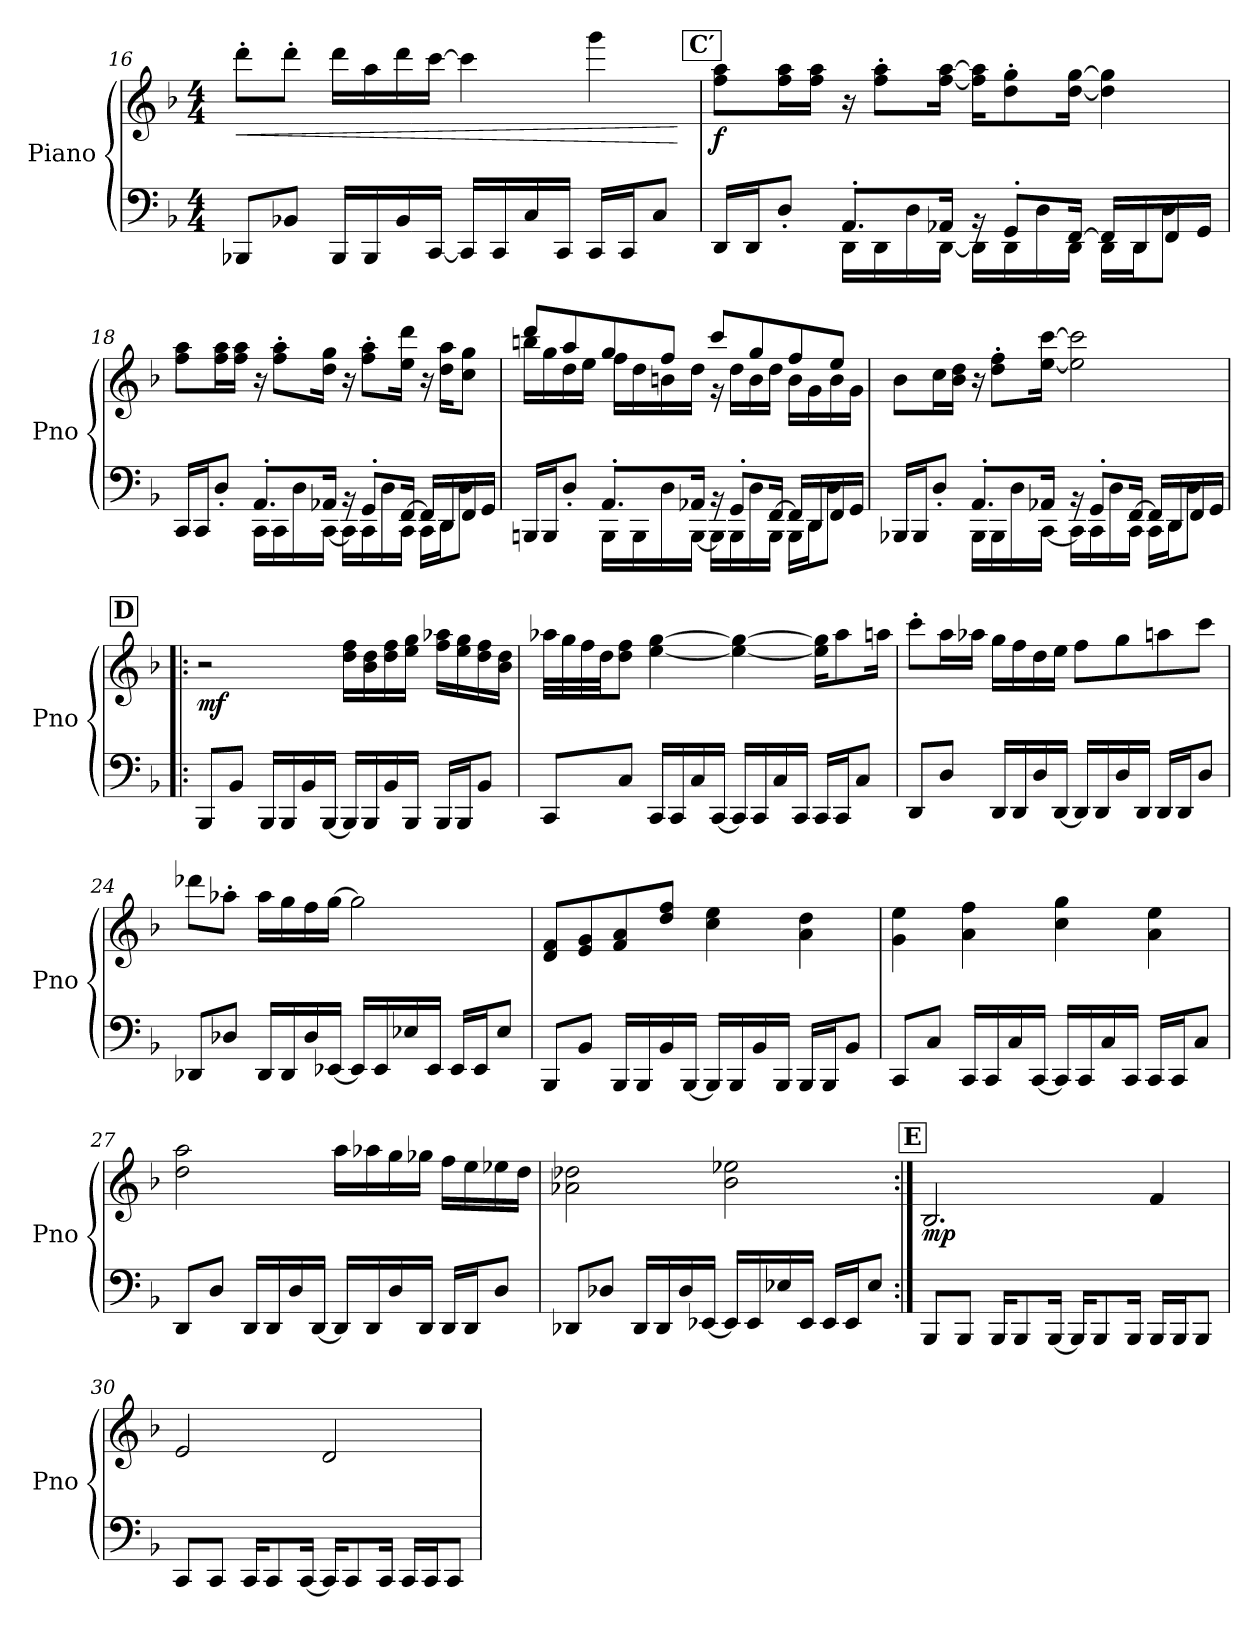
**kern	**kern	**dynam
*part1	*part1	*part1
*staff2	*staff1	*staff1/2
*I"Piano	*	*
*I'Pno	*	*
*clefF4	*clefG2	*
*k[b-]	*k[b-]	*
*M4/4	*M4/4	*
=16	=16	=16
!	!	!LO:HP:b
8BBB-X/L	8ddd'\L	<
8BB-X/J	8ddd'\J	.
16BBB-/LL	16ddd\LL	.
16BBB-/	16aa\	.
16BB-/	16ddd\	.
[16CC/JJ	[16ccc\JJ	.
16CC/LL]	4ccc\]	.
16CC/	.	.
16C/	.	.
16CC/JJ	.	.
16CC/LL	4ggg\	.
16CC/J	.	.
8C/J	.	.
.	.	[
!!LO:LB:g=z
!!LO:REH:place=s1:a:B:fs=14:t=C′
=17	=17	=17
*^	*	*
!	!	!	!LO:DY:b
16DD/LL	4ryy	8ff\ 8aa\L	f
16DD/J	.	.	.
8D'/J	.	16ff\ 16aa\L	.
.	.	16ff\ 16aa\JJ	.
8.AA'/L	16DD\LL	16r	.
.	16DD\	8ff\' 8aa\'L	.
.	16D\	.	.
16AA-X/Jk	[16DD\JJ	[16ff\ [16aa\Jk	.
16rBB	16DD\LL]	16ff\] 16aa\]KL	.
8GG'/L	16DD\	8dd\' 8gg\'	.
.	16D\	.	.
[16FF/Jk	16DD\JJ	[16dd\ [16gg\Jk	.
16FF/LL]	16DD\LL	4dd\] 4gg\]	.
16DD/	16DD\J	.	.
16FF/	8D\J	.	.
16GG/JJ	.	.	.
=18	=18	=18	=18
16CC/LL	4ryy	8ff\ 8aa\L	.
16CC/J	.	.	.
8D'/J	.	16ff\ 16aa\L	.
.	.	16ff\ 16aa\JJ	.
8.AA'/L	16CC\LL	16r	.
.	16CC\	8ff\' 8aa\'L	.
.	16D\	.	.
16AA-X/Jk	[16CC\JJ	16dd\ 16gg\Jk	.
16rBB	16CC\LL]	16r	.
8GG'/L	16CC\	8ff\' 8aa\'L	.
.	16D\	.	.
[16FF/Jk	16CC\JJ	16ee\ 16ddd\Jk	.
16FF/LL]	16CC\LL	16r	.
16DD/	16DD\J	16dd\ 16aa\KL	.
16FF/	8D\J	8cc\ 8gg\J	.
16GG/JJ	.	.	.
!!LO:PB:g=z
=19	=19	=19	=19
*	*	*^	*
16BBBn/LL	4ryy	8ddd/L	16bbn\LL	.
16BBB/J	.	.	16gg\	.
8D'/J	.	8aa/	16dd\	.
.	.	.	16ee\JJ	.
8.AA'/L	16BBB\LL	8gg/	16ff\LL	.
.	16BBB\	.	16dd\	.
.	16D\	8ff/J	16bn\	.
16AA-X/Jk	[16BBB\JJ	.	16dd\JJ	.
16rBB	16BBB\LL]	8ccc/L	16r	.
8GG'/L	16BBB\	.	16dd\LL	.
.	16D\	8gg/	16b\	.
[16FF/Jk	16BBB\JJ	.	16dd\JJ	.
16FF/LL]	16BBB\LL	8ff/	16b\LL	.
16DD/	16DD\J	.	16g\	.
16FF/	8D\J	8ee/J	16b\	.
16GG/JJ	.	.	16g\JJ	.
*	*	*v	*v	*
=20	=20	=20	=20
16BBB-X/LL	4ryy	8b-\L	.
16BBB-/J	.	.	.
8D'/J	.	16cc\L	.
.	.	16b-\ 16dd\JJ	.
8.AA'/L	16BBB-\LL	16r	.
.	16BBB-\	8dd\' 8ff\'L	.
.	16D\	.	.
16AA-X/Jk	[16CC\JJ	[16ee\ [16ccc\Jk	.
16rBB	16CC\LL]	2ee\] 2ccc\]	.
8GG'/L	16CC\	.	.
.	16D\	.	.
[16FF/Jk	16CC\JJ	.	.
16FF/LL]	16CC\LL	.	.
16DD/	16DD\J	.	.
16FF/	8D\J	.	.
16GG/JJ	.	.	.
*v	*v	*	*
!!LO:LB:g=z
!!LO:REH:place=s1:a:B:fs=14:t=D
=21!|:	=21!|:	=21!|:
!	!	!LO:DY:b
8BBB-/L	2r	mf
8BB-/J	.	.
16BBB-/LL	.	.
16BBB-/	.	.
16BB-/	.	.
[16BBB-/JJ	.	.
16BBB-/LL]	16dd\ 16ff\LL	.
16BBB-/	16b-\ 16dd\	.
16BB-/	16dd\ 16ff\	.
16BBB-/JJ	16ee\ 16gg\JJ	.
16BBB-/LL	16ff\ 16aa-X\LL	.
16BBB-/J	16ee\ 16gg\	.
8BB-/J	16dd\ 16ff\	.
.	16b-\ 16dd\JJ	.
=22	=22	=22
8CC/L	32aa-X\LLL	.
.	32gg\	.
.	32ff\	.
.	32dd\JJ	.
8C/J	8dd\ 8ff\J	.
16CC/LL	[4ee\ [4gg\	.
16CC/	.	.
16C/	.	.
[16CC/JJ	.	.
16CC/LL]	4ee\_ 4gg\_	.
16CC/	.	.
16C/	.	.
16CC/JJ	.	.
16CC/LL	16ee\] 16gg\]KL	.
16CC/J	8aa-\	.
8C/J	.	.
.	16aan\Jk	.
!!LO:LB:g=z
=23	=23	=23
8DD/L	8ccc'\L	.
8D/J	16aa\L	.
.	16aa-X\JJ	.
16DD/LL	16gg\LL	.
16DD/	16ff\	.
16D/	16dd\	.
[16DD/JJ	16ee\JJ	.
16DD/LL]	8ff\L	.
16DD/	.	.
16D/	8gg\	.
16DD/JJ	.	.
16DD/LL	8aan\	.
16DD/J	.	.
8D/J	8ccc\J	.
=24	=24	=24
8DD-X/L	8ddd-X\L	.
8D-X/J	8aa-X'\J	.
16DD-/LL	16aa-\LL	.
16DD-/	16gg\	.
16D-/	16ff\	.
[16EE-X/JJ	[16gg\JJ	.
16EE-/LL]	2gg\]	.
16EE-/	.	.
16E-X/	.	.
16EE-/JJ	.	.
16EE-/LL	.	.
16EE-/J	.	.
8E-/J	.	.
!!LO:LB:g=z
=25	=25	=25
8BBB-/L	8d/ 8f/L	.
8BB-/J	8e/ 8g/	.
16BBB-/LL	8f/ 8a/	.
16BBB-/	.	.
16BB-/	8dd/ 8ff/J	.
[16BBB-/JJ	.	.
16BBB-/LL]	4cc\ 4ee\	.
16BBB-/	.	.
16BB-/	.	.
16BBB-/JJ	.	.
16BBB-/LL	4a\ 4dd\	.
16BBB-/J	.	.
8BB-/J	.	.
=26	=26	=26
8CC/L	4g\ 4ee\	.
8C/J	.	.
16CC/LL	4a\ 4ff\	.
16CC/	.	.
16C/	.	.
[16CC/JJ	.	.
16CC/LL]	4cc\ 4gg\	.
16CC/	.	.
16C/	.	.
16CC/JJ	.	.
16CC/LL	4a\ 4ee\	.
16CC/J	.	.
8C/J	.	.
!!LO:LB:g=z
=27	=27	=27
8DD/L	2dd\ 2aa\	.
8D/J	.	.
16DD/LL	.	.
16DD/	.	.
16D/	.	.
[16DD/JJ	.	.
16DD/LL]	16aa\LL	.
16DD/	16aa-X\	.
16D/	16gg\	.
16DD/JJ	16gg-X\JJ	.
16DD/LL	16ff\LL	.
16DD/J	16ee\	.
8D/J	16ee-X\	.
.	16dd\JJ	.
=28	=28	=28
8DD-X/L	2a-X\ 2dd-X\	.
8D-X/J	.	.
16DD-/LL	.	.
16DD-/	.	.
16D-/	.	.
[16EE-X/JJ	.	.
16EE-/LL]	2b-\ 2ee-X\	.
16EE-/	.	.
16E-X/	.	.
16EE-/JJ	.	.
16EE-/LL	.	.
16EE-/J	.	.
8E-/J	.	.
!!LO:PB:g=z
!!LO:REH:place=s1:a:B:fs=14:t=E
=29:|!	=29:|!	=29:|!
!	!	!LO:DY:b
8BBB-/L	2.B-/	mp
8BBB-/J	.	.
16BBB-/KL	.	.
8BBB-/	.	.
[16BBB-/Jk	.	.
16BBB-/KL]	.	.
8BBB-/	.	.
16BBB-/Jk	.	.
16BBB-/LL	4f/	.
16BBB-/J	.	.
8BBB-/J	.	.
=30	=30	=30
8CC/L	2e/	.
8CC/J	.	.
16CC/KL	.	.
8CC/	.	.
[16CC/Jk	.	.
16CC/KL]	2d/	.
8CC/	.	.
16CC/Jk	.	.
16CC/LL	.	.
16CC/J	.	.
8CC/J	.	.
=	=	=
*-	*-	*-
